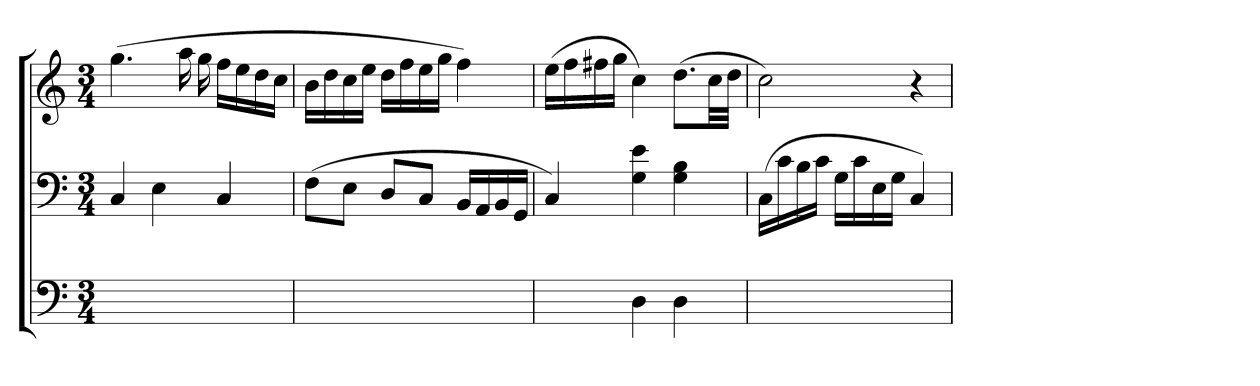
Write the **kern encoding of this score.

**kern	**kern	**kern
*part3	*part2	*part1
*staff3	*staff2	*staff1
*	*clefF4	*clefG2
*	*k[]	*k[]
*M3/4	*M3/4	*M3/4
=	=	=
2.ryy	4C	(4.gg
.	4E	.
.	.	16aa
.	.	16gg
.	4C	16ffLL
.	.	16ee
.	.	16dd
.	.	16ccJJ
=	=	=
2.ryy	(8FL	16bLL
.	.	16dd
.	8EJ	16cc
.	.	16eeJJ
.	8DL	16ddLL
.	.	16ff
.	8CJ	16ee
.	.	16ggJJ
.	16BBLL	4ff)
.	16AA	.
.	16BB	.
.	16GGJJ	.
=	=	=
4ryy	4C)	(16eeLL
.	.	16ff
.	.	16ff#X
.	.	16ggJJ
4D	4G 4e	4cc)
4D	4G 4B	(8.ddL
.	.	32ccLL
.	.	32ddJJJ
=	=	=
2.ryy	(16CLL	2cc)
.	16c	.
.	16B	.
.	16cJJ	.
.	16GLL	.
.	16c	.
.	16E	.
.	16GJJ	.
.	4C)	4r
=	=	=
*-	*-	*-
